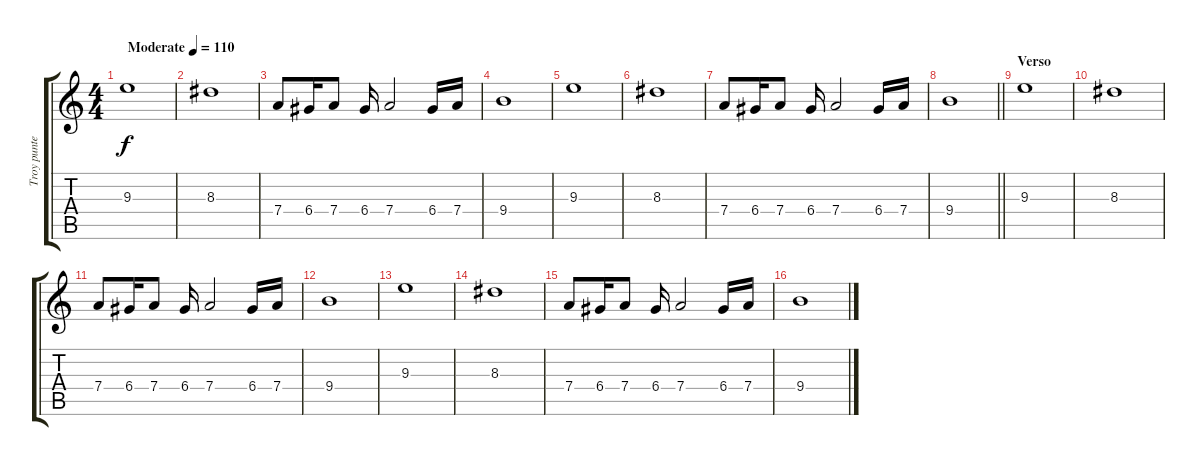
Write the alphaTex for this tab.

\track ("Troy punteo" "Troy punte") {instrument electricguitarjazz}
\staff {score tabs}
\tuning (E4 B3 G3 D3 A2 E2) {hide}
\ts (4 4)
\tempo (110 "Moderate")
\clef g2
\ks c
9.3.1{dy f instrument electricguitarjazz} |
8.3.1 |
7.4.8 6.4.16 7.4.8 6.4.16 7.4.2 6.4.16 7.4.16 |
9.4.1 |
9.3.1 |
8.3.1 |
7.4.8 6.4.16 7.4.8 6.4.16 7.4.2 6.4.16 7.4.16 |
\barLineRight lightlight
9.4.1 |
\section ("" "Verso")
9.3.1 |
8.3.1 |
7.4.8 6.4.16 7.4.8 6.4.16 7.4.2 6.4.16 7.4.16 |
9.4.1 |
9.3.1 |
8.3.1 |
7.4.8 6.4.16 7.4.8 6.4.16 7.4.2 6.4.16 7.4.16 |
9.4.1
